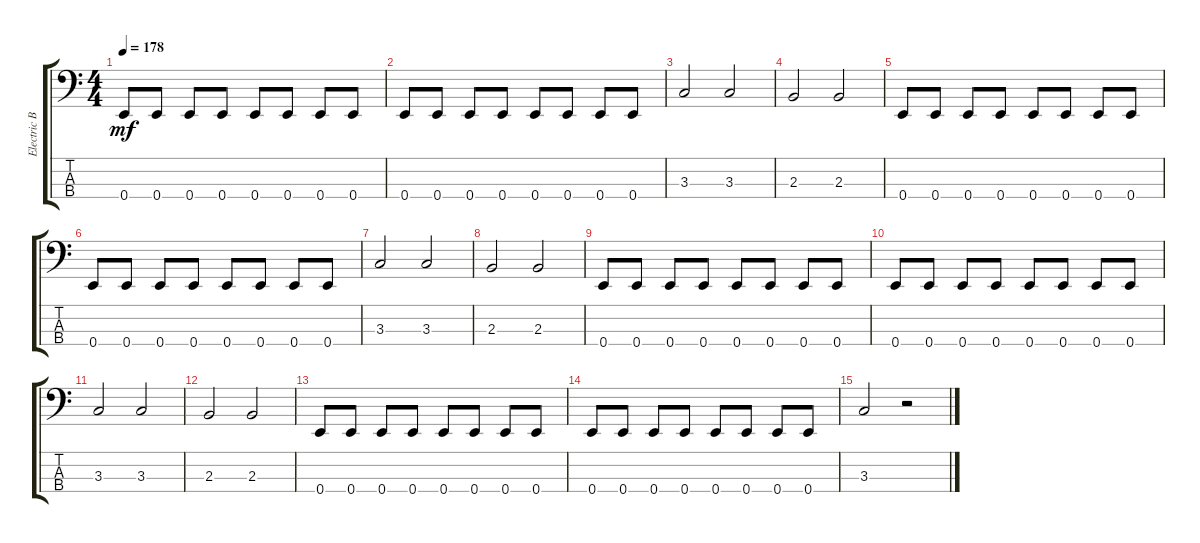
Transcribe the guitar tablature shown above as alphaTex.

\track ("Electric Bass" "Electric B") {instrument electricbassfinger}
\staff {score tabs}
\tuning (G2 D2 A1 E1) {hide}
\ts (4 4)
\tempo 178
\clef f4
\ks c
0.4.8{dy mf} 0.4.8 0.4.8 0.4.8 0.4.8 0.4.8 0.4.8 0.4.8 |
0.4.8 0.4.8 0.4.8 0.4.8 0.4.8 0.4.8 0.4.8 0.4.8 |
3.3.2 3.3.2 |
2.3.2 2.3.2 |
0.4.8 0.4.8 0.4.8 0.4.8 0.4.8 0.4.8 0.4.8 0.4.8 |
0.4.8 0.4.8 0.4.8 0.4.8 0.4.8 0.4.8 0.4.8 0.4.8 |
3.3.2 3.3.2 |
2.3.2 2.3.2 |
0.4.8 0.4.8 0.4.8 0.4.8 0.4.8 0.4.8 0.4.8 0.4.8 |
0.4.8 0.4.8 0.4.8 0.4.8 0.4.8 0.4.8 0.4.8 0.4.8 |
3.3.2 3.3.2 |
2.3.2 2.3.2 |
0.4.8 0.4.8 0.4.8 0.4.8 0.4.8 0.4.8 0.4.8 0.4.8 |
0.4.8 0.4.8 0.4.8 0.4.8 0.4.8 0.4.8 0.4.8 0.4.8 |
3.3.2 r.2
